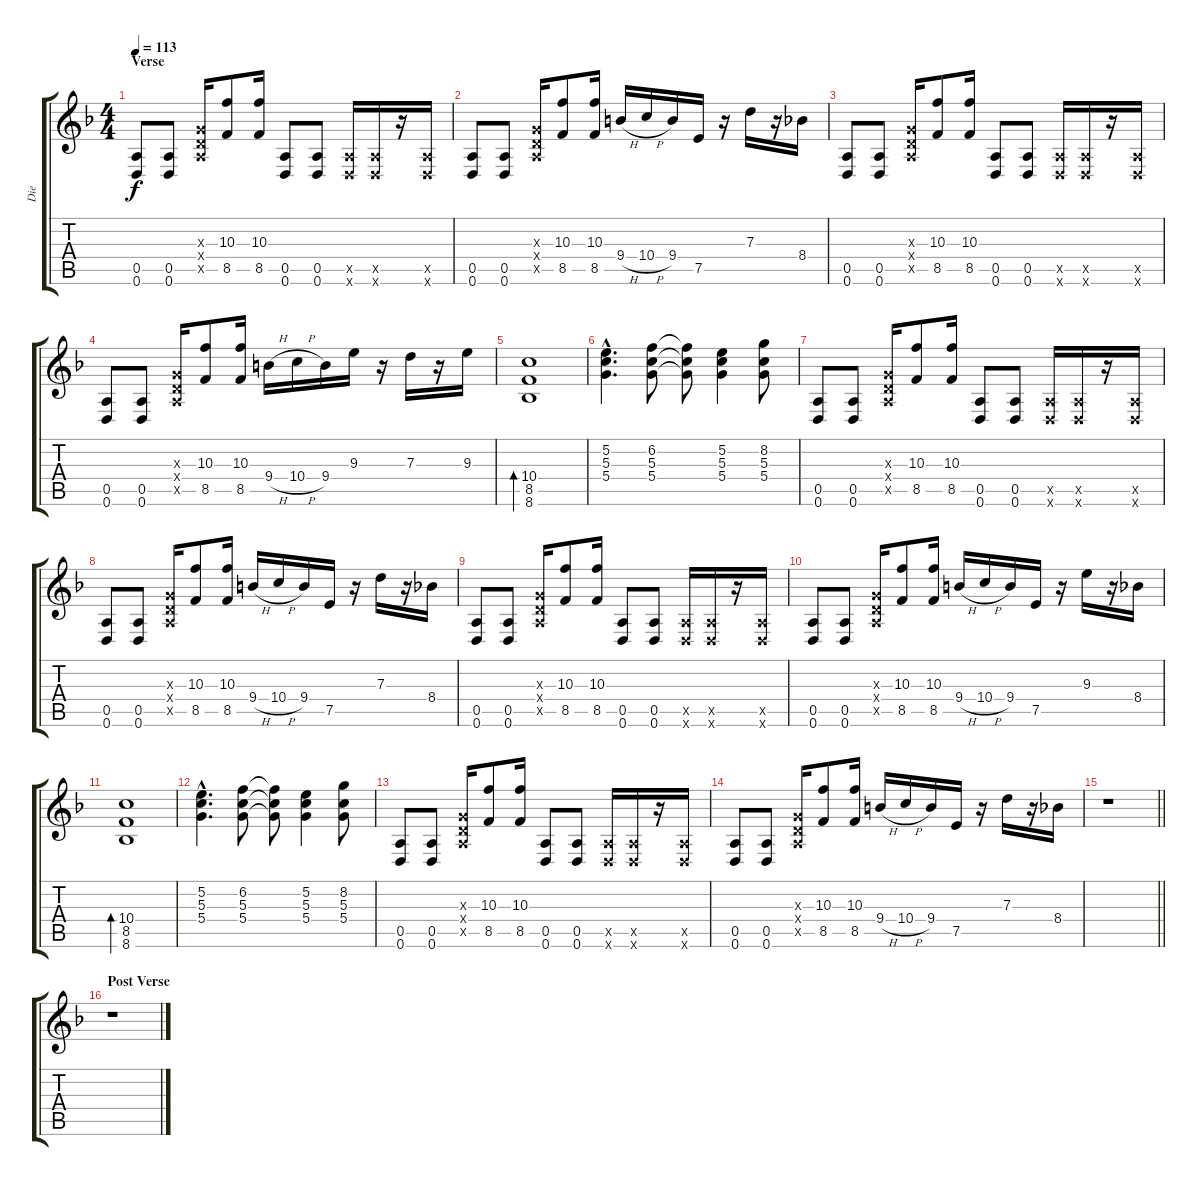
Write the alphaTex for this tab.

\track ("Die " "Die ") {instrument distortionguitar}
\staff {score tabs}
\tuning (E4 B3 G3 D3 A2 D2) {hide}
\ts (4 4)
\section ("" "Verse")
\tempo 113
\clef g2
\ks f
(0.5 0.6).8{dy f} (0.5 0.6).8 (0.3{x} 0.4{x} 0.5{x}).16 (10.3 8.5).8 (10.3 8.5).16 (0.5 0.6).8 (0.5 0.6).8 (0.5{x} 0.6{x}).16 (0.5{x} 0.6{x}).16 r.16 (0.5{x} 0.6{x}).16 |
(0.5 0.6).8 (0.5 0.6).8 (0.3{x} 0.4{x} 0.5{x}).16 (10.3 8.5).8 (10.3 8.5).16 9.4{h}.16 10.4{h}.16 9.4.16 7.5.16 r.16 7.3.16 r.16 8.4.16 |
(0.5 0.6).8 (0.5 0.6).8 (0.3{x} 0.4{x} 0.5{x}).16 (10.3 8.5).8 (10.3 8.5).16 (0.5 0.6).8 (0.5 0.6).8 (0.5{x} 0.6{x}).16 (0.5{x} 0.6{x}).16 r.16 (0.5{x} 0.6{x}).16 |
(0.5 0.6).8 (0.5 0.6).8 (0.3{x} 0.4{x} 0.5{x}).16 (10.3 8.5).8 (10.3 8.5).16 9.4{h}.16 10.4{h}.16 9.4.16 9.3.16 r.16 7.3.16 r.16 9.3.16 |
(10.4 8.5 8.6).1{bd 120} |
(5.2{hac} 5.3{hac} 5.4{hac}).4{d} (6.2 5.3 5.4).8 (6.2{t} 5.3{t} 5.4{t}).8 (5.2 5.3 5.4).4 (8.2 5.3 5.4).8 |
(0.5 0.6).8 (0.5 0.6).8 (0.3{x} 0.4{x} 0.5{x}).16 (10.3 8.5).8 (10.3 8.5).16 (0.5 0.6).8 (0.5 0.6).8 (0.5{x} 0.6{x}).16 (0.5{x} 0.6{x}).16 r.16 (0.5{x} 0.6{x}).16 |
(0.5 0.6).8 (0.5 0.6).8 (0.3{x} 0.4{x} 0.5{x}).16 (10.3 8.5).8 (10.3 8.5).16 9.4{h}.16 10.4{h}.16 9.4.16 7.5.16 r.16 7.3.16 r.16 8.4.16 |
(0.5 0.6).8 (0.5 0.6).8 (0.3{x} 0.4{x} 0.5{x}).16 (10.3 8.5).8 (10.3 8.5).16 (0.5 0.6).8 (0.5 0.6).8 (0.5{x} 0.6{x}).16 (0.5{x} 0.6{x}).16 r.16 (0.5{x} 0.6{x}).16 |
(0.5 0.6).8 (0.5 0.6).8 (0.3{x} 0.4{x} 0.5{x}).16 (10.3 8.5).8 (10.3 8.5).16 9.4{h}.16 10.4{h}.16 9.4.16 7.5.16 r.16 9.3.16 r.16 8.4.16 |
(10.4 8.5 8.6).1{bd 120} |
(5.2{hac} 5.3{hac} 5.4{hac}).4{d} (6.2 5.3 5.4).8 (6.2{t} 5.3{t} 5.4{t}).8 (5.2 5.3 5.4).4 (8.2 5.3 5.4).8 |
(0.5 0.6).8 (0.5 0.6).8 (0.3{x} 0.4{x} 0.5{x}).16 (10.3 8.5).8 (10.3 8.5).16 (0.5 0.6).8 (0.5 0.6).8 (0.5{x} 0.6{x}).16 (0.5{x} 0.6{x}).16 r.16 (0.5{x} 0.6{x}).16 |
(0.5 0.6).8 (0.5 0.6).8 (0.3{x} 0.4{x} 0.5{x}).16 (10.3 8.5).8 (10.3 8.5).16 9.4{h}.16 10.4{h}.16 9.4.16 7.5.16 r.16 7.3.16 r.16 8.4.16 |
\barLineRight lightlight
r.1 |
\section ("" "Post Verse")
r.1
